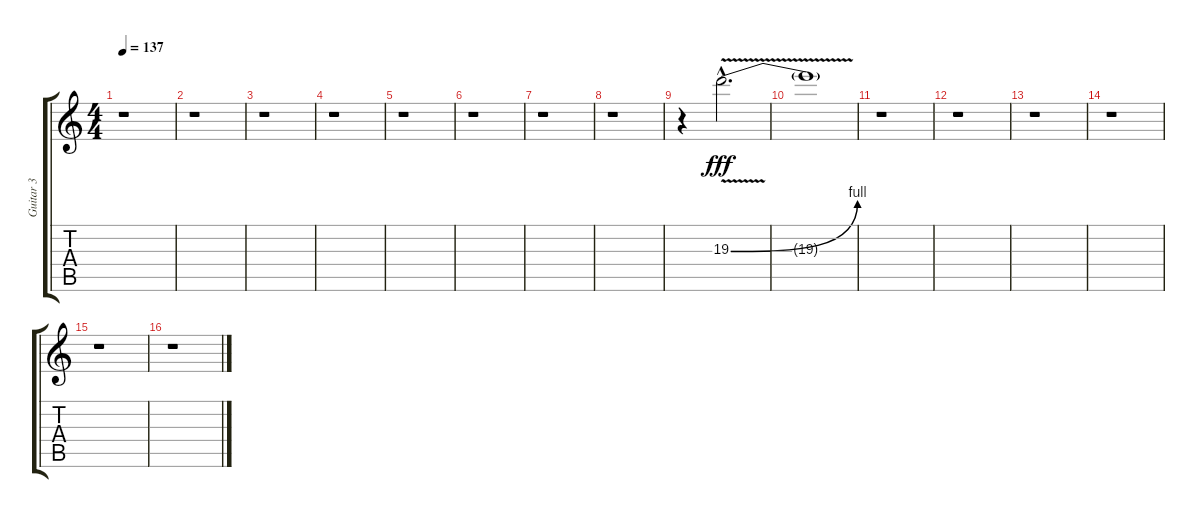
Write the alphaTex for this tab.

\track ("Guitar 3" "Guitar 3") {instrument distortionguitar}
\staff {score tabs}
\tuning (E4 B3 G3 D3 A2 E2) {hide}
\ts (4 4)
\tempo 137
\clef g2
\ks c
r.1{dy fff} |
r.1 |
r.1 |
r.1 |
r.1 |
r.1 |
r.1 |
r.1 |
r.4 19.3{be (bend 0 0 60 4) v hac}.2{d} |
19.3{t}.1 |
r.1 |
r.1 |
r.1 |
r.1 |
r.1 |
r.1
